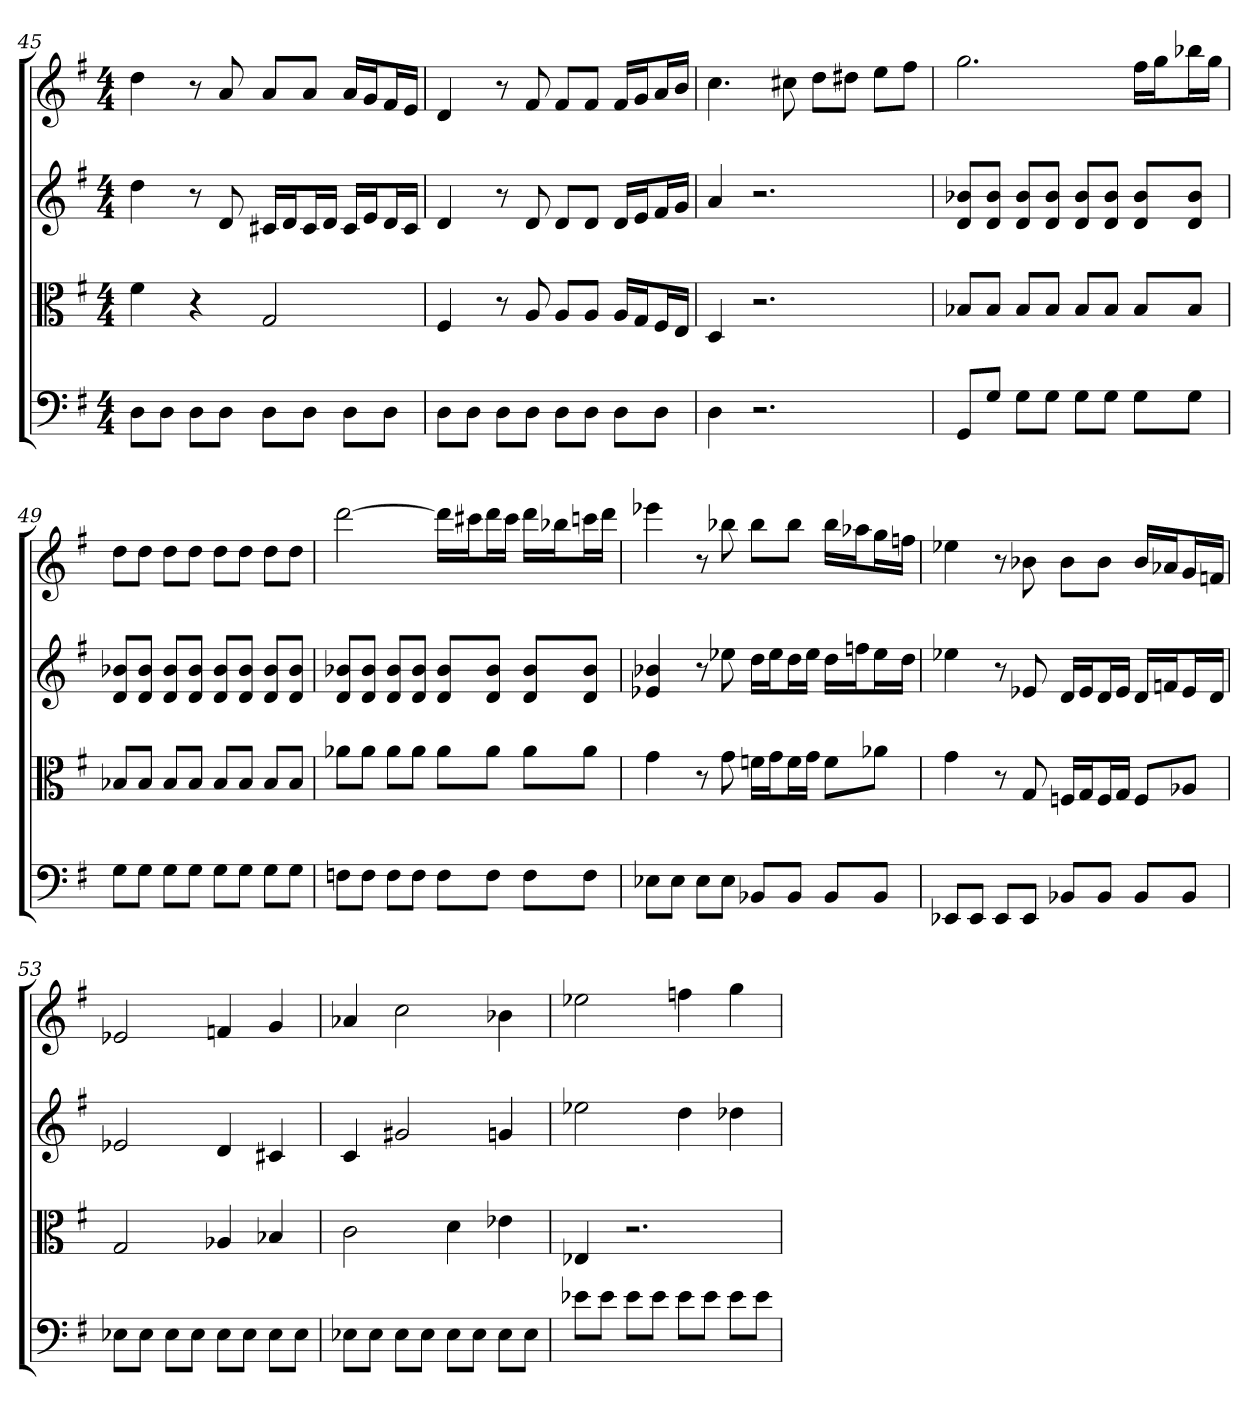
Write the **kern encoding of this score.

**kern	**kern	**kern	**kern
*part4	*part3	*part2	*part1
*staff4	*staff3	*staff2	*staff1
*clefF4	*clefC3	*	*
*k[f#]	*k[f#]	*k[f#]	*k[f#]
*G:	*G:	*G:	*G:
*M4/4	*M4/4	*M4/4	*M4/4
=45	=45	=45	=45
8D\L	4f#	4dd	4dd
8D\J	.	.	.
8D\L	4r	8r	8r
8D\J	.	8d	8a
8D\L	2G	16c#XLL	8aL
.	.	16dJ	.
8D\J	.	16c#L	8aJ
.	.	16dJJ	.
8D\L	.	16c#LL	16aLL
.	.	16eJ	16gJ
8D\J	.	16dL	16f#L
.	.	16c#JJ	16eJJ
=46	=46	=46	=46
8D\L	4F#	4d	4d
8D\J	.	.	.
8D\L	8r	8r	8r
8D\J	8A	8d	8f#
8D\L	8A/L	8dL	8f#L
8D\J	8A/J	8dJ	8f#J
8D\L	16A/LL	16dLL	16f#LL
.	16G/J	16eJ	16gJ
8D\J	16F#/L	16f#L	16aL
.	16E/JJ	16gJJ	16bJJ
=47	=47	=47	=47
4D	4D	4a	4.cc
2.r	2.r	2.r	.
.	.	.	8cc#X
.	.	.	8ddL
.	.	.	8dd#XJ
.	.	.	8eeL
.	.	.	8ff#J
=48	=48	=48	=48
8GG/L	8B-X/L	8d 8b-XL	2.gg
8G/J	8B-/J	8d 8b-J	.
8G\L	8B-/L	8d 8b-L	.
8G\J	8B-/J	8d 8b-J	.
8G\L	8B-/L	8d 8b-L	.
8G\J	8B-/J	8d 8b-J	.
8G\L	8B-/L	8d 8b-L	16ff#LL
.	.	.	16ggJ
8G\J	8B-/J	8d 8b-J	16bb-XL
.	.	.	16ggJJ
=49	=49	=49	=49
8G\L	8B-X/L	8d 8b-XL	8ddL
8G\J	8B-/J	8d 8b-J	8ddJ
8G\L	8B-/L	8d 8b-L	8ddL
8G\J	8B-/J	8d 8b-J	8ddJ
8G\L	8B-/L	8d 8b-L	8ddL
8G\J	8B-/J	8d 8b-J	8ddJ
8G\L	8B-/L	8d 8b-L	8ddL
8G\J	8B-/J	8d 8b-J	8ddJ
=50	=50	=50	=50
8Fn\L	8a-X\L	8d 8b-XL	[2ddd
8F\J	8a-\J	8d 8b-J	.
8F\L	8a-\L	8d 8b-L	.
8F\J	8a-\J	8d 8b-J	.
8F\L	8a-\L	8d 8b-L	16dddLL]
.	.	.	16ccc#XJ
8F\J	8a-\J	8d 8b-J	16dddL
.	.	.	16ccc#JJ
8F\L	8a-\L	8d 8b-L	16dddLL
.	.	.	16bb-XJ
8F\J	8a-\J	8d 8b-J	16cccnL
.	.	.	16dddJJ
=51	=51	=51	=51
8E-X\L	4g	4e-X 4b-X	4eee-X
8E-\J	.	.	.
8E-\L	8r	8r	8r
8E-\J	8g	8ee-X	8bb-X
8BB-X/L	16fn\LL	16ddLL	8bb-L
.	16g\J	16ee-J	.
8BB-/J	16f\L	16ddL	8bb-J
.	16g\JJ	16ee-JJ	.
8BB-/L	8f\L	16ddLL	16bb-LL
.	.	16ffnJ	16aa-XJ
8BB-/J	8a-X\J	16ee-L	16ggL
.	.	16ddJJ	16ffnJJ
=52	=52	=52	=52
8EE-X/L	4g	4ee-X	4ee-X
8EE-/J	.	.	.
8EE-/L	8r	8r	8r
8EE-/J	8G	8e-X	8b-X
8BB-X/L	16Fn/LL	16dLL	8b-L
.	16G/J	16e-J	.
8BB-/J	16F/L	16dL	8b-J
.	16G/JJ	16e-JJ	.
8BB-/L	8F/L	16dLL	16b-LL
.	.	16fnJ	16a-XJ
8BB-/J	8A-X/J	16e-L	16gL
.	.	16dJJ	16fnJJ
=53	=53	=53	=53
8E-X\L	2G	2e-X	2e-X
8E-\J	.	.	.
8E-\L	.	.	.
8E-\J	.	.	.
8E-\L	4A-X	4d	4fn
8E-\J	.	.	.
8E-\L	4B-X	4c#X	4g
8E-\J	.	.	.
=54	=54	=54	=54
8E-X\L	2c	4c	4a-X
8E-\J	.	.	.
8E-\L	.	2g#X	2cc
8E-\J	.	.	.
8E-\L	4d	.	.
8E-\J	.	.	.
8E-\L	4e-X	4gn	4b-X
8E-\J	.	.	.
=55	=55	=55	=55
8e-X\L	4E-X	2ee-X	2ee-X
8e-\J	.	.	.
8e-\L	2.r	.	.
8e-\J	.	.	.
8e-\L	.	4dd	4ffn
8e-\J	.	.	.
8e-\L	.	4dd-X	4gg
8e-\J	.	.	.
=	=	=	=
*-	*-	*-	*-
